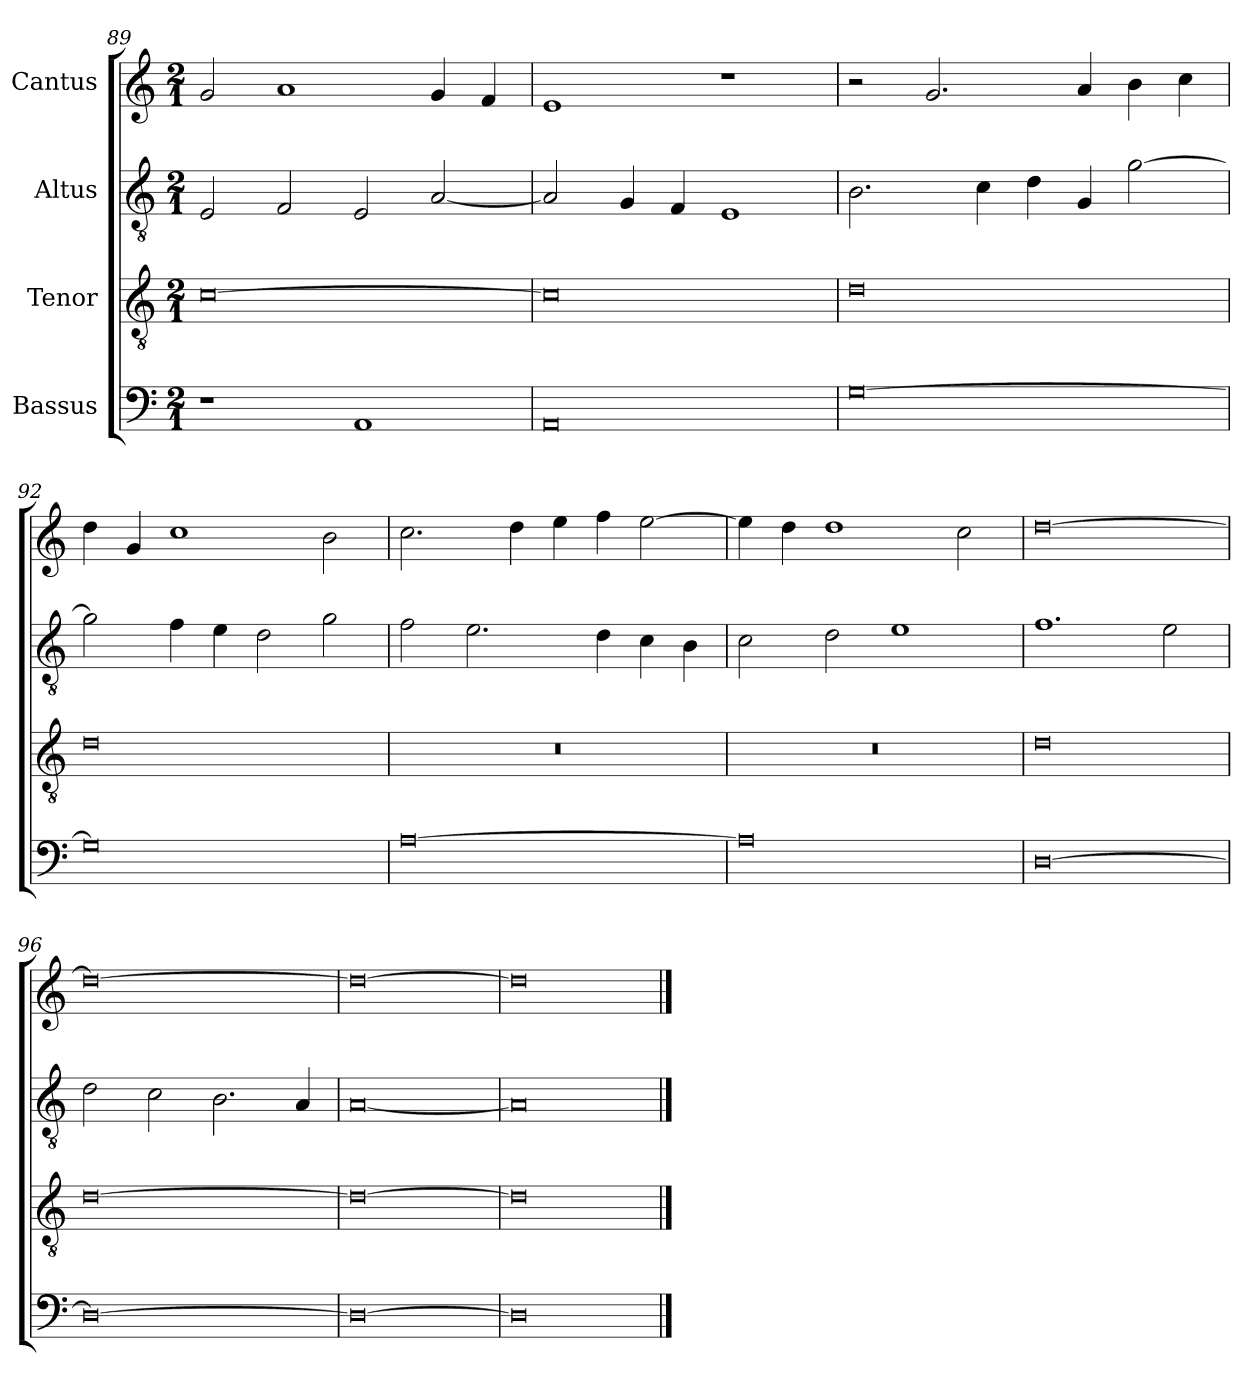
**kern	**kern	**kern	**kern
*part4	*part3	*part2	*part1
*staff4	*staff3	*staff2	*staff1
*I"Bassus	*I"Tenor	*I"Altus	*I"Cantus
*clefF4	*clefGv2	*clefGv2	*clefG2
*	*ITrd7c12	*ITrd7c12	*
*k[]	*k[]	*k[]	*k[]
*C:	*C:	*C:	*C:
*M2/1	*M2/1	*M2/1	*M2/1
=89	=89	=89	=89
1r	[>0Ci	2EEi/	2gi/
.	.	2FFi/	1ai
1AAi	.	2EEi/	.
.	.	[<2AAi/	4gi/
.	.	.	4fi/
!!LO:LB:g=z
=90	=90	=90	=90
0AAi	0Ci]	2AAi/]	1ei
.	.	4GGi/	.
.	.	4FFi/	.
.	.	1EEi	1r
=91	=91	=91	=91
[>0Gi	0Di	2.BBi\	2r
.	.	.	2.gi/
.	.	4Ci\	.
.	.	4Di\	.
.	.	4GGi/	4ai/
.	.	[>2Gi\	4bi\
.	.	.	4cci\
=92	=92	=92	=92
0Gi]	0Di	2Gi\]	4ddi\
.	.	.	4gi/
.	.	4Fi\	1cci
.	.	4Ei\	.
.	.	2Di\	.
.	.	2Gi\	2bi\
=93	=93	=93	=93
!	!LO:N:vis=1	!	!
[>0Ai	0r	2Fi\	2.cci\
.	.	2.Ei\	.
.	.	.	4ddi\
.	.	.	4eei\
.	.	4Di\	4ffi\
.	.	4Ci\	[>2eei\
.	.	4BBi\	.
!!LO:PB:g=z
=94	=94	=94	=94
!	!LO:N:vis=1	!	!
0Ai]	0r	2Ci\	4eei\]
.	.	.	4ddi\
.	.	2Di\	1ddi
.	.	1Ei	.
.	.	.	2cci\
=95	=95	=95	=95
[>0Di	0Di	1.Fi	[>0ddi
.	.	2Ei\	.
=96	=96	=96	=96
0Di_>	[>0Di	2Di\	0ddi_>
.	.	2Ci\	.
.	.	2.BBi\	.
.	.	4AAi/	.
=97	=97	=97	=97
0Di_>	0Di_>	[<0AAi	0ddi_>
=98	=98	=98	=98
0Di]	0Di]	0AAi]	0ddi]
==	==	==	==
*-	*-	*-	*-
